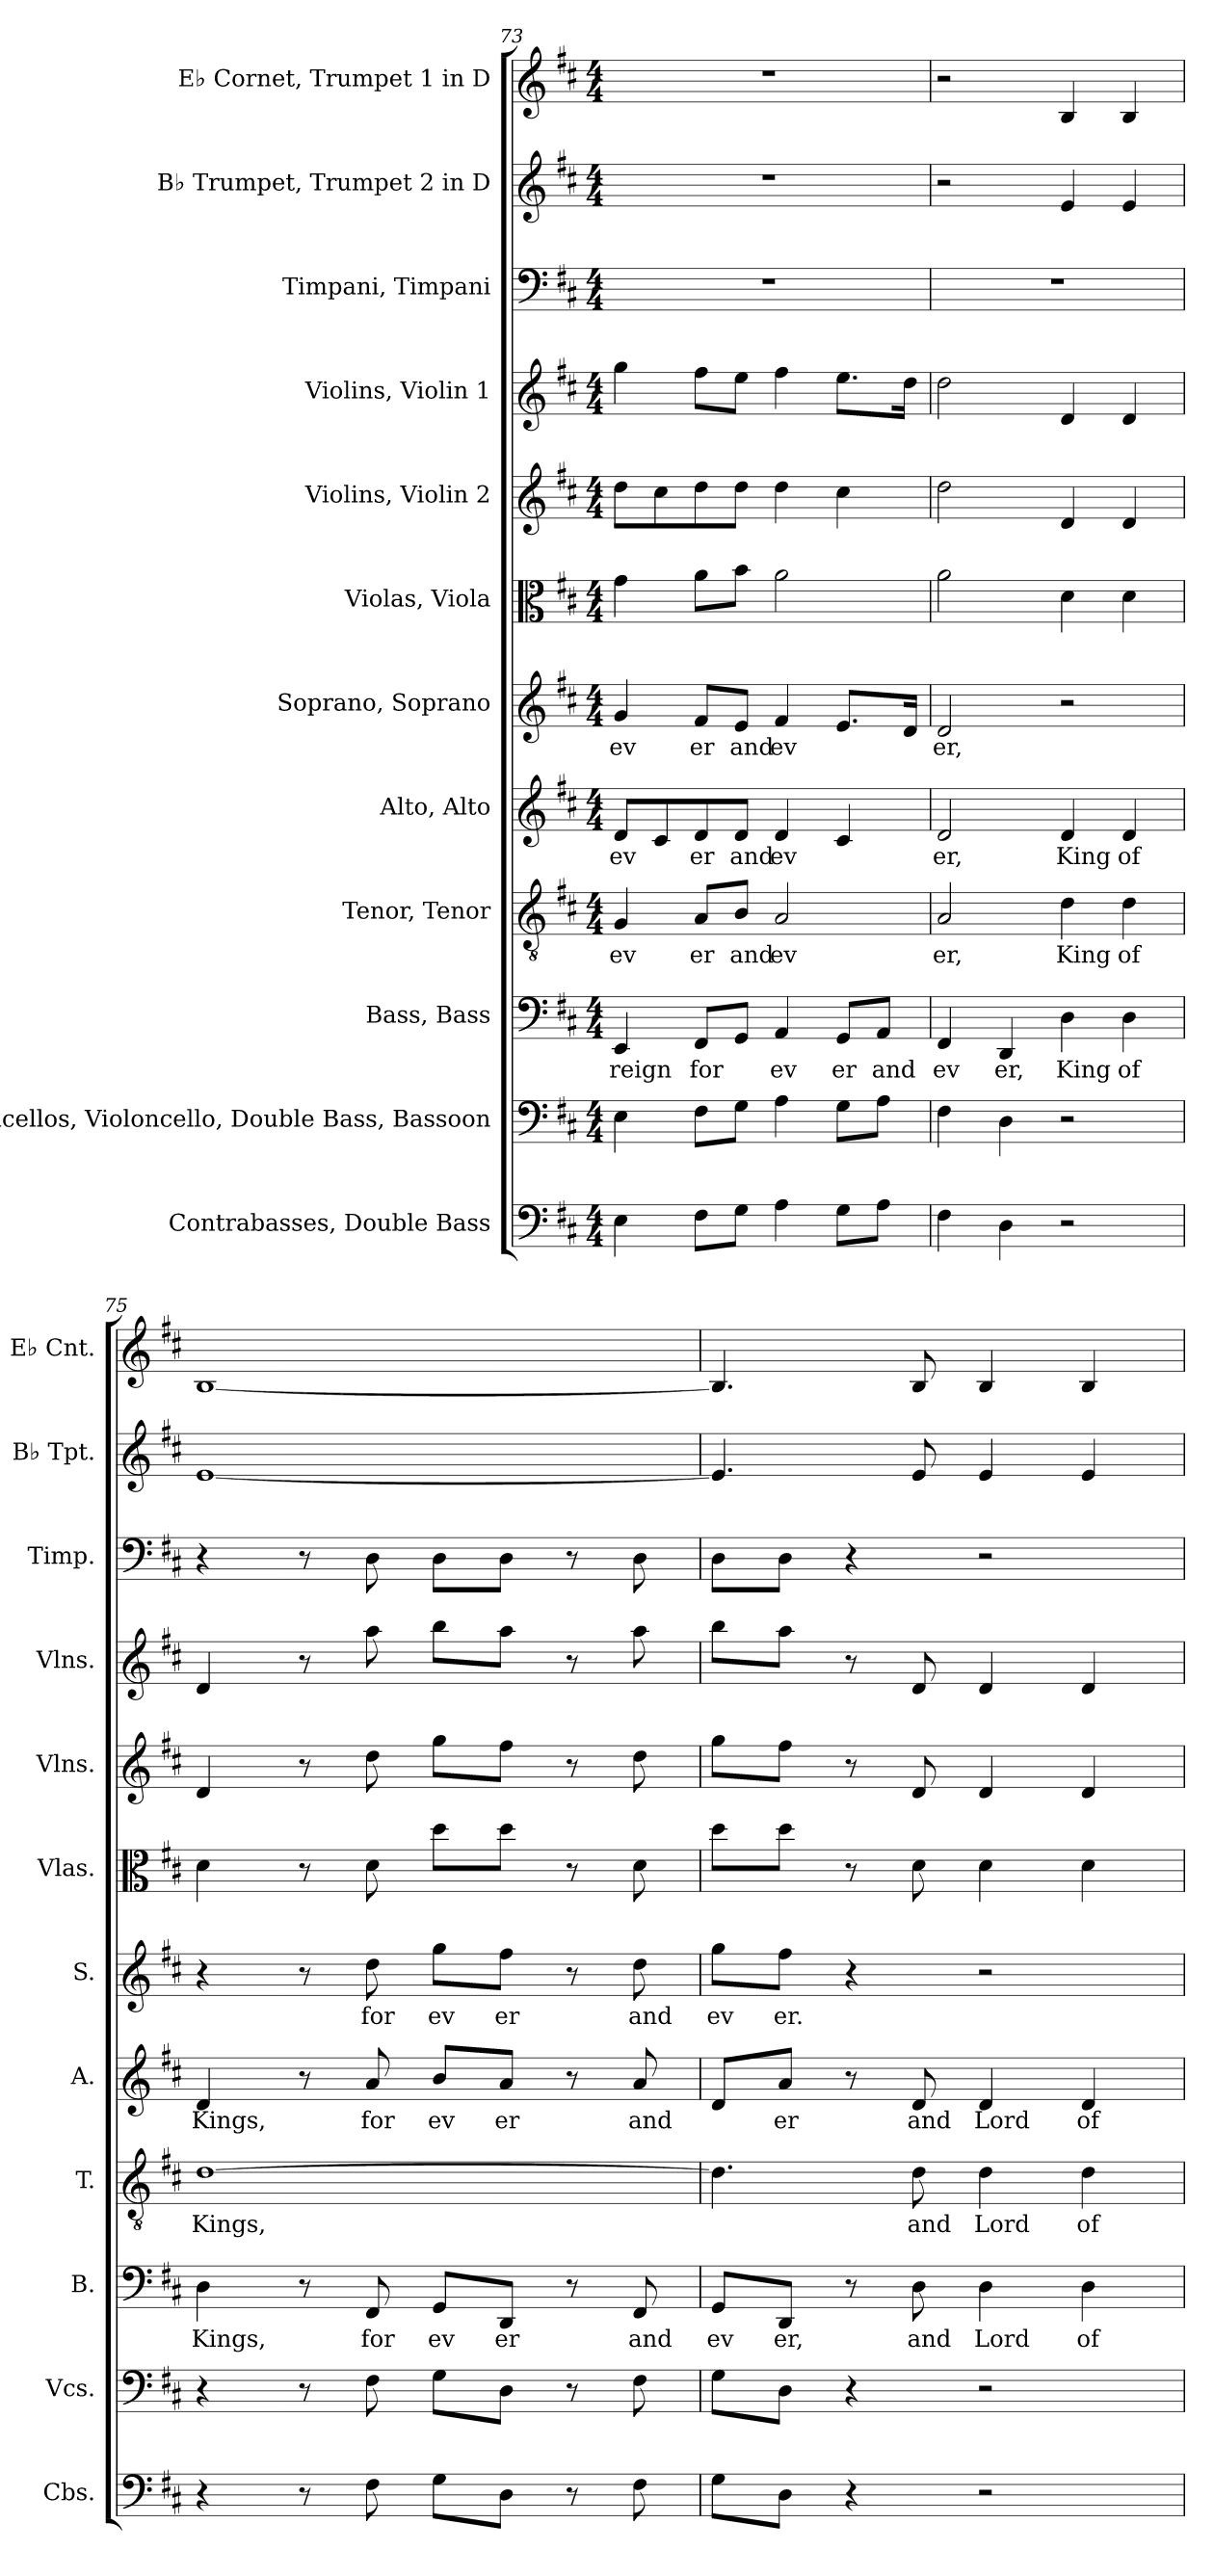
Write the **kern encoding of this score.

**kern	**kern	**kern	**text	**kern	**text	**kern	**text	**kern	**text	**kern	**kern	**kern	**kern	**kern	**kern
*part12	*part11	*part10	*part10	*part9	*part9	*part8	*part8	*part7	*part7	*part6	*part5	*part4	*part3	*part2	*part1
*staff12	*staff11	*staff10	*staff10	*staff9	*staff9	*staff8	*staff8	*staff7	*staff7	*staff6	*staff5	*staff4	*staff3	*staff2	*staff1
*I"Contrabasses, Double Bass	*I"Violoncellos, Violoncello, Double Bass, Bassoon	*I"Bass, Bass	*	*I"Tenor, Tenor	*	*I"Alto, Alto	*	*I"Soprano, Soprano	*	*I"Violas, Viola	*I"Violins, Violin 2	*I"Violins, Violin 1	*I"Timpani, Timpani	*I"B♭ Trumpet, Trumpet 2 in D	*I"E♭ Cornet, Trumpet 1 in D
*I'Cbs.	*I'Vcs.	*I'B.	*	*I'T.	*	*I'A.	*	*I'S.	*	*I'Vlas.	*I'Vlns.	*I'Vlns.	*I'Timp.	*I'B♭ Tpt.	*I'E♭ Cnt.
*clefF4	*clefF4	*clefF4	*	*clefGv2	*	*clefG2	*	*clefG2	*	*clefC3	*clefG2	*clefG2	*clefF4	*clefG2	*clefG2
*ITrd7c12	*	*	*	*	*	*	*	*	*	*	*	*	*	*ITrd1c2	*ITrd-2c-3
*k[f#c#]	*k[f#c#]	*k[f#c#]	*	*k[f#c#]	*	*k[f#c#]	*	*k[f#c#]	*	*k[f#c#]	*k[f#c#]	*k[f#c#]	*k[f#c#]	*k[]	*k[b-]
*M4/4	*M4/4	*M4/4	*	*M4/4	*	*M4/4	*	*M4/4	*	*M4/4	*M4/4	*M4/4	*M4/4	*M4/4	*M4/4
=73	=73	=73	=73	=73	=73	=73	=73	=73	=73	=73	=73	=73	=73	=73	=73
!	!	!	!LO:LY:b	!	!LO:LY:b	!	!LO:LY:b	!	!LO:LY:b	!	!	!	!	!	!
4EE\	4E\	4EE/	reign	4G/	ev	8d/L	ev	4g/	ev	4g\	8dd\L	4gg\	1r	1r	1r
.	.	.	.	.	.	8c#/	.	.	.	.	8cc#\	.	.	.	.
!	!	!	!LO:LY:b	!	!LO:LY:b	!	!LO:LY:b	!	!LO:LY:b	!	!	!	!	!	!
8FF#\L	8F#\L	8FF#/L	for	8A/L	er	8d/	er	8f#/L	er	8a\L	8dd\	8ff#\L	.	.	.
!	!	!	!	!	!LO:LY:b	!	!LO:LY:b	!	!LO:LY:b	!	!	!	!	!	!
8GG\J	8G\J	8GG/J	.	8B/J	and	8d/J	and	8e/J	and	8b\J	8dd\J	8ee\J	.	.	.
!	!	!	!LO:LY:b	!	!LO:LY:b	!	!LO:LY:b	!	!LO:LY:b	!	!	!	!	!	!
4AA\	4A\	4AA/	ev	2A/	ev	4d/	ev	4f#/	ev	2a\	4dd\	4ff#\	.	.	.
!	!	!	!LO:LY:b	!	!	!	!	!	!	!	!	!	!	!	!
8GG\L	8G\L	8GG/L	er	.	.	4c#/	.	8.e/L	.	.	4cc#\	8.ee\L	.	.	.
!	!	!	!LO:LY:b	!	!	!	!	!	!	!	!	!	!	!	!
8AA\J	8A\J	8AA/J	and	.	.	.	.	.	.	.	.	.	.	.	.
.	.	.	.	.	.	.	.	16d/Jk	.	.	.	16dd\Jk	.	.	.
=74	=74	=74	=74	=74	=74	=74	=74	=74	=74	=74	=74	=74	=74	=74	=74
!	!	!	!LO:LY:b	!	!LO:LY:b	!	!LO:LY:b	!	!LO:LY:b	!	!	!	!	!	!
4FF#\	4F#\	4FF#/	ev	2A/	er,	2d/	er,	2d/	er,	2a\	2dd\	2dd\	1r	2r	2r
!	!	!	!LO:LY:b	!	!	!	!	!	!	!	!	!	!	!	!
4DD\	4D\	4DD/	er,	.	.	.	.	.	.	.	.	.	.	.	.
!	!	!	!LO:LY:b	!	!LO:LY:b	!	!LO:LY:b	!	!	!	!	!	!	!	!
2r	2r	4D\	King	4d\	King	4d/	King	2r	.	4d\	4d/	4d/	.	4d/	4d/
!	!	!	!LO:LY:b	!	!LO:LY:b	!	!LO:LY:b	!	!	!	!	!	!	!	!
.	.	4D\	of	4d\	of	4d/	of	.	.	4d\	4d/	4d/	.	4d/	4d/
!!LO:PB:g=z
=75	=75	=75	=75	=75	=75	=75	=75	=75	=75	=75	=75	=75	=75	=75	=75
!	!	!	!LO:LY:b	!	!LO:LY:b	!	!LO:LY:b	!	!	!	!	!	!	!	!
4r	4r	4D\	Kings,	[1d	Kings,	4d/	Kings,	4r	.	4d\	4d/	4d/	4r	[1d	[1d
8r	8r	8r	.	.	.	8r	.	8r	.	8r	8r	8r	8r	.	.
!	!	!	!LO:LY:b	!	!	!	!LO:LY:b	!	!LO:LY:b	!	!	!	!	!	!
8FF#\	8F#\	8FF#/	for	.	.	8a/	for	8dd\	for	8d\	8dd\	8aa\	8D\	.	.
!	!	!	!LO:LY:b	!	!	!	!LO:LY:b	!	!LO:LY:b	!	!	!	!	!	!
8GG\L	8G\L	8GG/L	ev	.	.	8b/L	ev	8gg\L	ev	8dd\L	8gg\L	8bb\L	8D\L	.	.
!	!	!	!LO:LY:b	!	!	!	!LO:LY:b	!	!LO:LY:b	!	!	!	!	!	!
8DD\J	8D\J	8DD/J	er	.	.	8a/J	er	8ff#\J	er	8dd\J	8ff#\J	8aa\J	8D\J	.	.
8r	8r	8r	.	.	.	8r	.	8r	.	8r	8r	8r	8r	.	.
!	!	!	!LO:LY:b	!	!	!	!LO:LY:b	!	!LO:LY:b	!	!	!	!	!	!
8FF#\	8F#\	8FF#/	and	.	.	8a/	and	8dd\	and	8d\	8dd\	8aa\	8D\	.	.
=76	=76	=76	=76	=76	=76	=76	=76	=76	=76	=76	=76	=76	=76	=76	=76
!	!	!	!LO:LY:b	!	!	!	!	!	!LO:LY:b	!	!	!	!	!	!
8GG\L	8G\L	8GG/L	ev	4.d\]	.	8d/L	.	8gg\L	ev	8dd\L	8gg\L	8bb\L	8D\L	4.d/]	4.d/]
!	!	!	!LO:LY:b	!	!	!	!LO:LY:b	!	!LO:LY:b	!	!	!	!	!	!
8DD\J	8D\J	8DD/J	er,	.	.	8a/J	er	8ff#\J	er.	8dd\J	8ff#\J	8aa\J	8D\J	.	.
4r	4r	8r	.	.	.	8r	.	4r	.	8r	8r	8r	4r	.	.
!	!	!	!LO:LY:b	!	!LO:LY:b	!	!LO:LY:b	!	!	!	!	!	!	!	!
.	.	8D\	and	8d\	and	8d/	and	.	.	8d\	8d/	8d/	.	8d/	8d/
!	!	!	!LO:LY:b	!	!LO:LY:b	!	!LO:LY:b	!	!	!	!	!	!	!	!
2r	2r	4D\	Lord	4d\	Lord	4d/	Lord	2r	.	4d\	4d/	4d/	2r	4d/	4d/
!	!	!	!LO:LY:b	!	!LO:LY:b	!	!LO:LY:b	!	!	!	!	!	!	!	!
.	.	4D\	of	4d\	of	4d/	of	.	.	4d\	4d/	4d/	.	4d/	4d/
=	=	=	=	=	=	=	=	=	=	=	=	=	=	=	=
*-	*-	*-	*-	*-	*-	*-	*-	*-	*-	*-	*-	*-	*-	*-	*-
